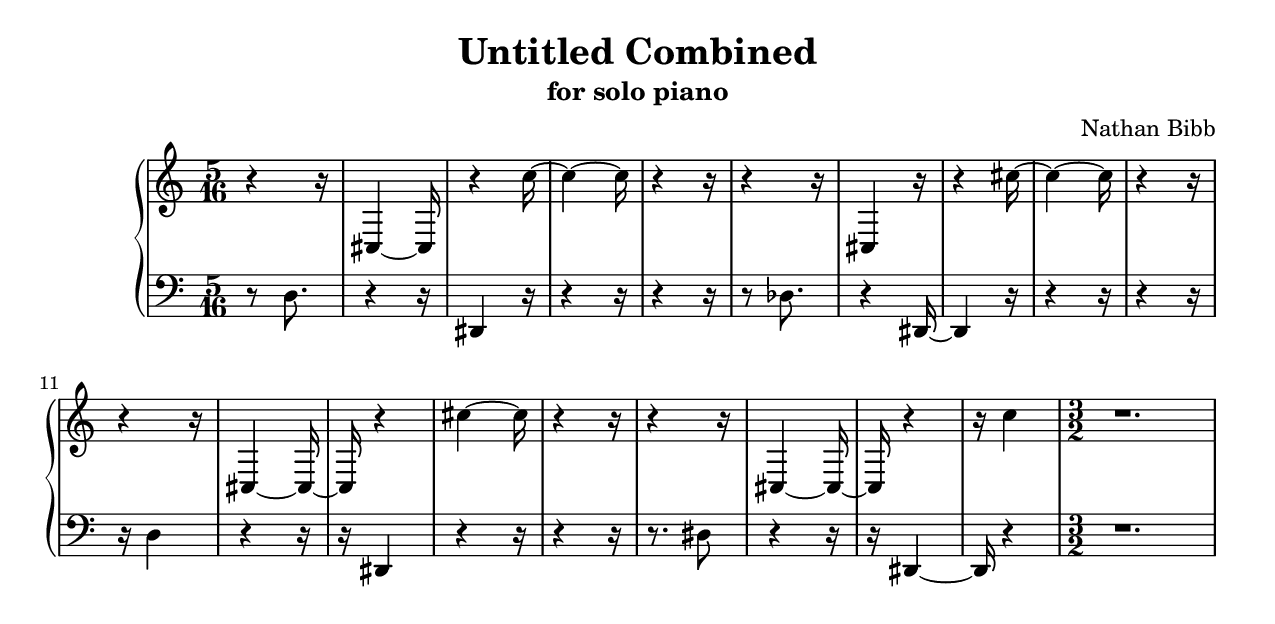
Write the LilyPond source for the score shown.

\version "2.12.0"
\header {
  title = "Untitled Combined"
  subtitle = "for solo piano"
  composer = "Nathan Bibb"
}
\include "english.ly"
\paper {
 #(set-paper-size "letter")
}
upper =  {
  \clef treble
  \time 5/16
  r4 r16	|
  cs4 ~ cs16	|
  r4 c''16 ~	|
  c''4 ~ c''16	|
  r4 r16	|

  r4 r16	|
  cs4 r16	|
  r4 cs''16 ~	|
  cs''4 ~ cs''16	|
  r4 r16	|

  r4 r16	|
  cs4 ~ cs16 ~	|
  cs16 r4	|
  cs''4 ~ cs''16	|
  r4 r16	|

  r4 r16	|
  cs4 ~ cs16 ~	|
  cs16 r4	|
  r16 c''4 ~	|
  
  \time 3/2
  r1.		|

}
lower = {
  \clef bass
  \time 5/16
  r8 d8.	|
  r4 r16	|
  ds,4 r16	|
  r4 r16	|
  r4 r16	|

  r8 df8.	|
  r4 ds,16 ~	|
  ds,4 r16	|
  r4 r16	|
  r4 r16	|

  r16 d4	|
  r4 r16	|
  r16 ds,4	|
  r4 r16	|
  r4 r16	|

  r8. ds8	|
  r4 r16	|
  r16 ds,4 ~	|
  ds,16 r4	|
  \time 3/2
  r1.		|
}
\score {
	\new PianoStaff <<
	\new Staff = "upper" \upper
	\new Staff = "lower" \lower
	>>
	\layout { }
}
\score {
	\unfoldRepeats {
		\new PianoStaff <<
		\set PianoStaff.instrumentName = #"Piano  "
		\new Staff = "upper" \upper
		\new Staff = "lower" \lower
		>>
	}
	\midi { 
	 	\context {
			\Score
			tempoWholesPerMinute = #(ly:make-moment 111 8)
			}
	}
}
